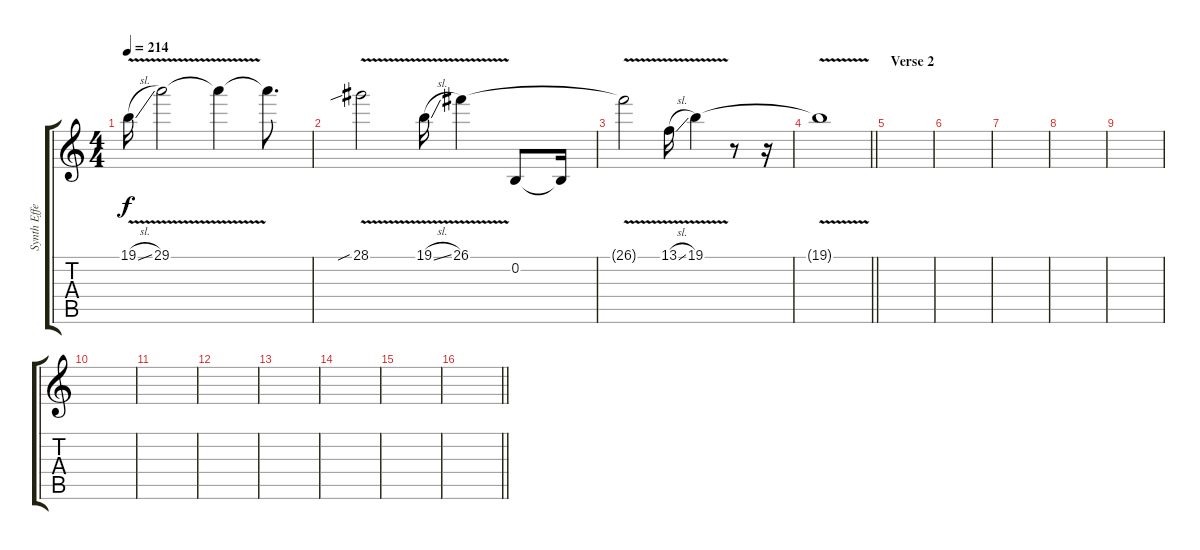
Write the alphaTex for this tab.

\track ("Synth Effect" "Synth Effe") {instrument lead8bassandlead}
\staff {score tabs}
\tuning (E4 B3 G3 D3 A2 E2) {hide}
\ts (4 4)
\tempo 214
\clef g2
\ks c
19.1{v sl}.16{dy f} 29.1{v}.2 29.1{t}.4 29.1{t}.8{d} |
28.1{v sib}.2 19.1{v sl}.16 26.1{v}.4 0.2.8 0.2{t}.16 |
26.1{t}.2 13.1{v sl}.16 19.1{v}.4 r.8 r.16 |
\barLineRight lightlight
19.1{t}.1 |
\section ("" "Verse 2")
|
|
|
|
|
|
|
|
|
|
|
\barLineRight lightlight
